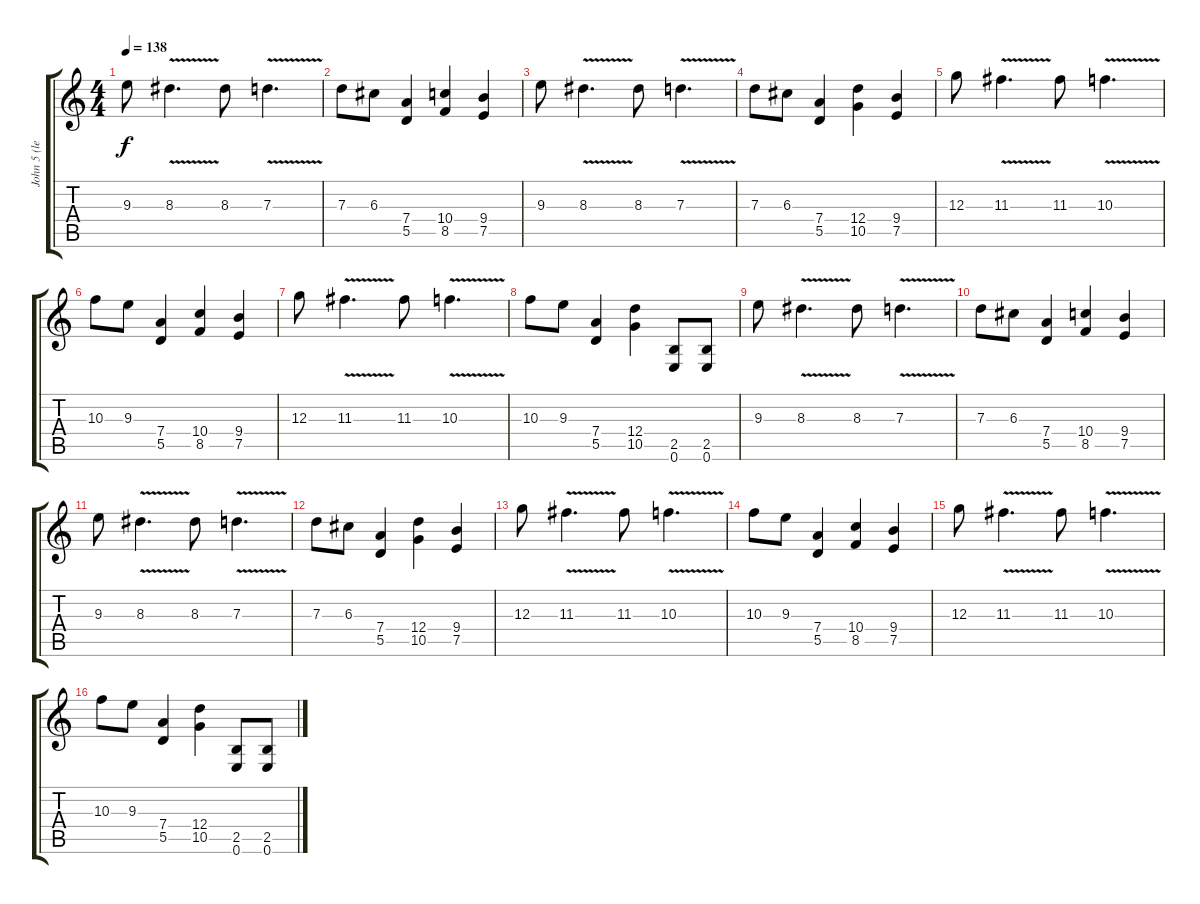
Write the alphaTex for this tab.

\track ("John 5 (lead 1)" "John 5 (le") {instrument distortionguitar}
\staff {score tabs}
\tuning (E4 B3 G3 D3 A2 E2) {hide}
\ts (4 4)
\tempo 138
\clef g2
\ks c
9.3.8{dy f instrument distortionguitar} 8.3{v}.4{d} 8.3.8 7.3{v}.4{d} |
7.3.8 6.3.8 (7.4 5.5).4 (10.4 8.5).4 (9.4 7.5).4 |
9.3.8 8.3{v}.4{d} 8.3.8 7.3{v}.4{d} |
7.3.8 6.3.8 (7.4 5.5).4 (12.4 10.5).4 (9.4 7.5).4 |
12.3.8 11.3{v}.4{d} 11.3.8 10.3{v}.4{d} |
10.3.8 9.3.8 (7.4 5.5).4 (10.4 8.5).4 (9.4 7.5).4 |
12.3.8 11.3{v}.4{d} 11.3.8 10.3{v}.4{d} |
10.3.8 9.3.8 (7.4 5.5).4 (12.4 10.5).4 (2.5 0.6).8 (2.5 0.6).8 |
9.3.8 8.3{v}.4{d} 8.3.8 7.3{v}.4{d} |
7.3.8 6.3.8 (7.4 5.5).4 (10.4 8.5).4 (9.4 7.5).4 |
9.3.8 8.3{v}.4{d} 8.3.8 7.3{v}.4{d} |
7.3.8 6.3.8 (7.4 5.5).4 (12.4 10.5).4 (9.4 7.5).4 |
12.3.8 11.3{v}.4{d} 11.3.8 10.3{v}.4{d} |
10.3.8 9.3.8 (7.4 5.5).4 (10.4 8.5).4 (9.4 7.5).4 |
12.3.8 11.3{v}.4{d} 11.3.8 10.3{v}.4{d} |
10.3.8 9.3.8 (7.4 5.5).4 (12.4 10.5).4 (2.5 0.6).8 (2.5 0.6).8
